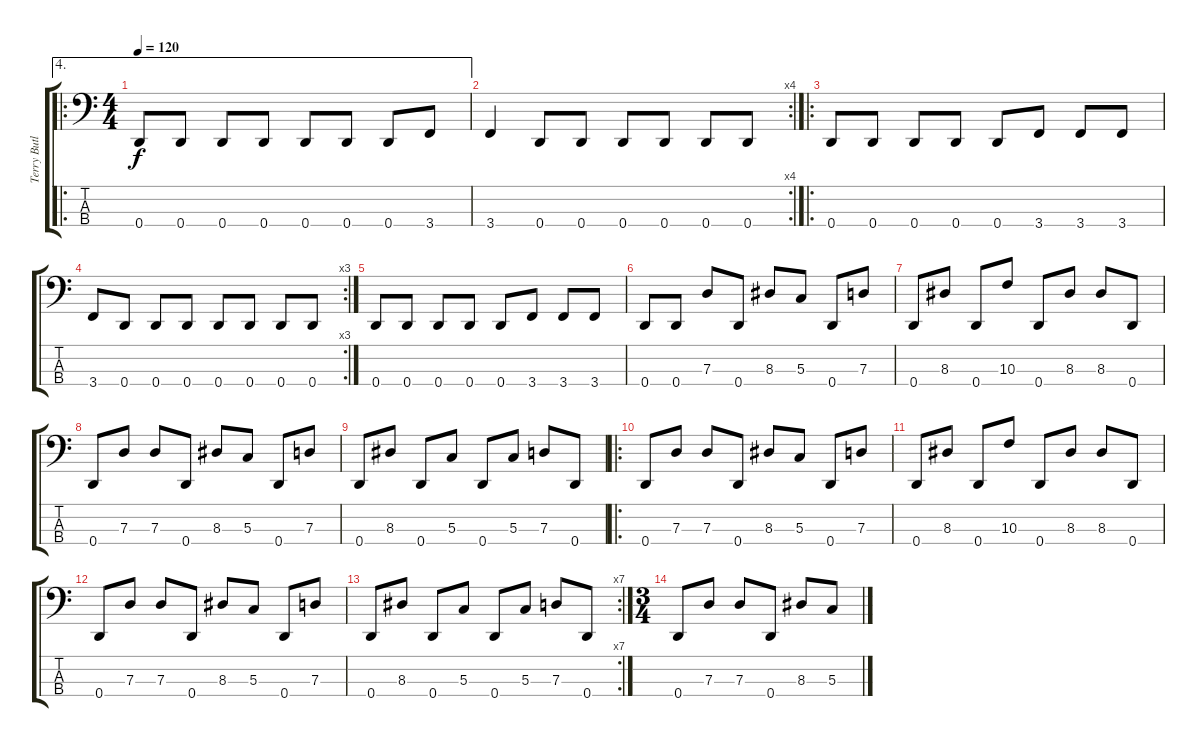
\track ("Terry Butler - Bass" "Terry Butl") {instrument electricbassfinger}
\staff {score tabs}
\tuning (F2 C2 G1 D1) {hide}
\ae 4
\ro
\ts (4 4)
\tempo 120
\clef f4
\ks c
0.4.8{dy f} 0.4.8 0.4.8 0.4.8 0.4.8 0.4.8 0.4.8 3.4.8 |
\rc 4
3.4.4 0.4.8 0.4.8 0.4.8 0.4.8 0.4.8 0.4.8 |
\ro
0.4.8 0.4.8 0.4.8 0.4.8 0.4.8 3.4.8 3.4.8 3.4.8 |
\rc 3
3.4.8 0.4.8 0.4.8 0.4.8 0.4.8 0.4.8 0.4.8 0.4.8 |
0.4.8 0.4.8 0.4.8 0.4.8 0.4.8 3.4.8 3.4.8 3.4.8 |
0.4.8 0.4.8 7.3.8 0.4.8 8.3.8 5.3.8 0.4.8 7.3.8 |
0.4.8 8.3.8 0.4.8 10.3.8 0.4.8 8.3.8 8.3.8 0.4.8 |
0.4.8 7.3.8 7.3.8 0.4.8 8.3.8 5.3.8 0.4.8 7.3.8 |
0.4.8 8.3.8 0.4.8 5.3.8 0.4.8 5.3.8 7.3.8 0.4.8 |
\ro
0.4.8 7.3.8 7.3.8 0.4.8 8.3.8 5.3.8 0.4.8 7.3.8 |
0.4.8 8.3.8 0.4.8 10.3.8 0.4.8 8.3.8 8.3.8 0.4.8 |
0.4.8 7.3.8 7.3.8 0.4.8 8.3.8 5.3.8 0.4.8 7.3.8 |
\rc 7
0.4.8 8.3.8 0.4.8 5.3.8 0.4.8 5.3.8 7.3.8 0.4.8 |
\ts (3 4)
0.4.8 7.3.8 7.3.8 0.4.8 8.3.8 5.3.8
